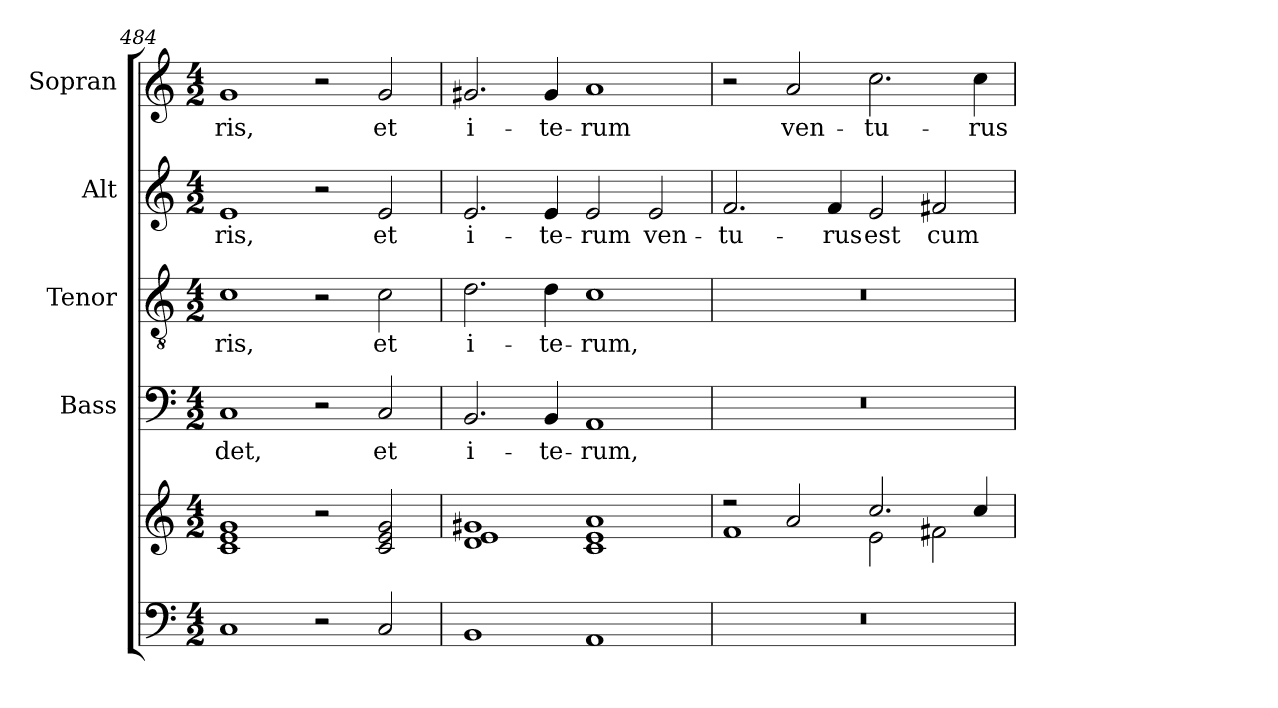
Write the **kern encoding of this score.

**kern	**kern	**kern	**text	**kern	**text	**kern	**text	**kern	**text
*part5	*part5	*part4	*part4	*part3	*part3	*part2	*part2	*part1	*part1
*staff6	*staff5	*staff4	*staff4	*staff3	*staff3	*staff2	*staff2	*staff1	*staff1
*	*	*I"Bass	*	*I"Tenor	*	*I"Alt	*	*I"Sopran	*
*	*	*I'B.	*	*I'T.	*	*I'A.	*	*I'S.	*
!!LO:LB:g=z
*clefF4	*clefG2	*clefF4	*	*clefGv2	*	*clefG2	*	*clefG2	*
*k[]	*k[]	*k[]	*	*k[]	*	*k[]	*	*k[]	*
*C:	*C:	*C:	*	*C:	*	*C:	*	*C:	*
*M4/2	*M4/2	*M4/2	*	*M4/2	*	*M4/2	*	*M4/2	*
=484	=484	=484	=484	=484	=484	=484	=484	=484	=484
!	!	!	!LO:LY:b	!	!LO:LY:b	!	!LO:LY:b	!	!LO:LY:b
1C	1c 1e 1g	1C	-det,	1c	-ris,	1e	-ris,	1g	-ris,
2r	2r	2r	.	2r	.	2r	.	2r	.
!	!	!	!LO:LY:b	!	!LO:LY:b	!	!LO:LY:b	!	!LO:LY:b
2C/	2c/ 2e/ 2g/	2C/	et	2c\	et	2e/	et	2g/	et
=485	=485	=485	=485	=485	=485	=485	=485	=485	=485
!	!	!	!LO:LY:b	!	!LO:LY:b	!	!LO:LY:b	!	!LO:LY:b
1BB	1d 1e 1g#X	2.BB/	i-	2.d\	i-	2.e/	i-	2.g#X/	i-
!	!	!	!LO:LY:b	!	!LO:LY:b	!	!LO:LY:b	!	!LO:LY:b
.	.	4BB/	-te-	4d\	-te-	4e/	-te-	4g#/	-te-
!	!	!	!LO:LY:b	!	!LO:LY:b	!	!LO:LY:b	!	!LO:LY:b
1AA	1c 1e 1a	1AA	-rum,	1c	-rum,	2e/	-rum	1a	-rum
!	!	!	!	!	!	!	!LO:LY:b	!	!
.	.	.	.	.	.	2e/	ven-	.	.
=486	=486	=486	=486	=486	=486	=486	=486	=486	=486
*	*^	*	*	*	*	*	*	*	*
!	!	!	!	!	!	!	!	!LO:LY:b	!	!
0r	2r	1f	0r	.	0r	.	2.f/	-tu-	2r	.
!	!	!	!	!	!	!	!	!	!	!LO:LY:b
.	2a/	.	.	.	.	.	.	.	2a/	ven-
!	!	!	!	!	!	!	!	!LO:LY:b	!	!
.	.	.	.	.	.	.	4f/	-rus	.	.
!	!	!	!	!	!	!	!	!LO:LY:b	!	!LO:LY:b
.	2.cc/	2e\	.	.	.	.	2e/	est	2.cc\	-tu-
!	!	!	!	!	!	!	!	!LO:LY:b	!	!
.	.	2f#X\	.	.	.	.	2f#X/	cum	.	.
!	!	!	!	!	!	!	!	!	!	!LO:LY:b
.	4cc/	.	.	.	.	.	.	.	4cc\	-rus
*	*v	*v	*	*	*	*	*	*	*	*
=	=	=	=	=	=	=	=	=	=
*-	*-	*-	*-	*-	*-	*-	*-	*-	*-
